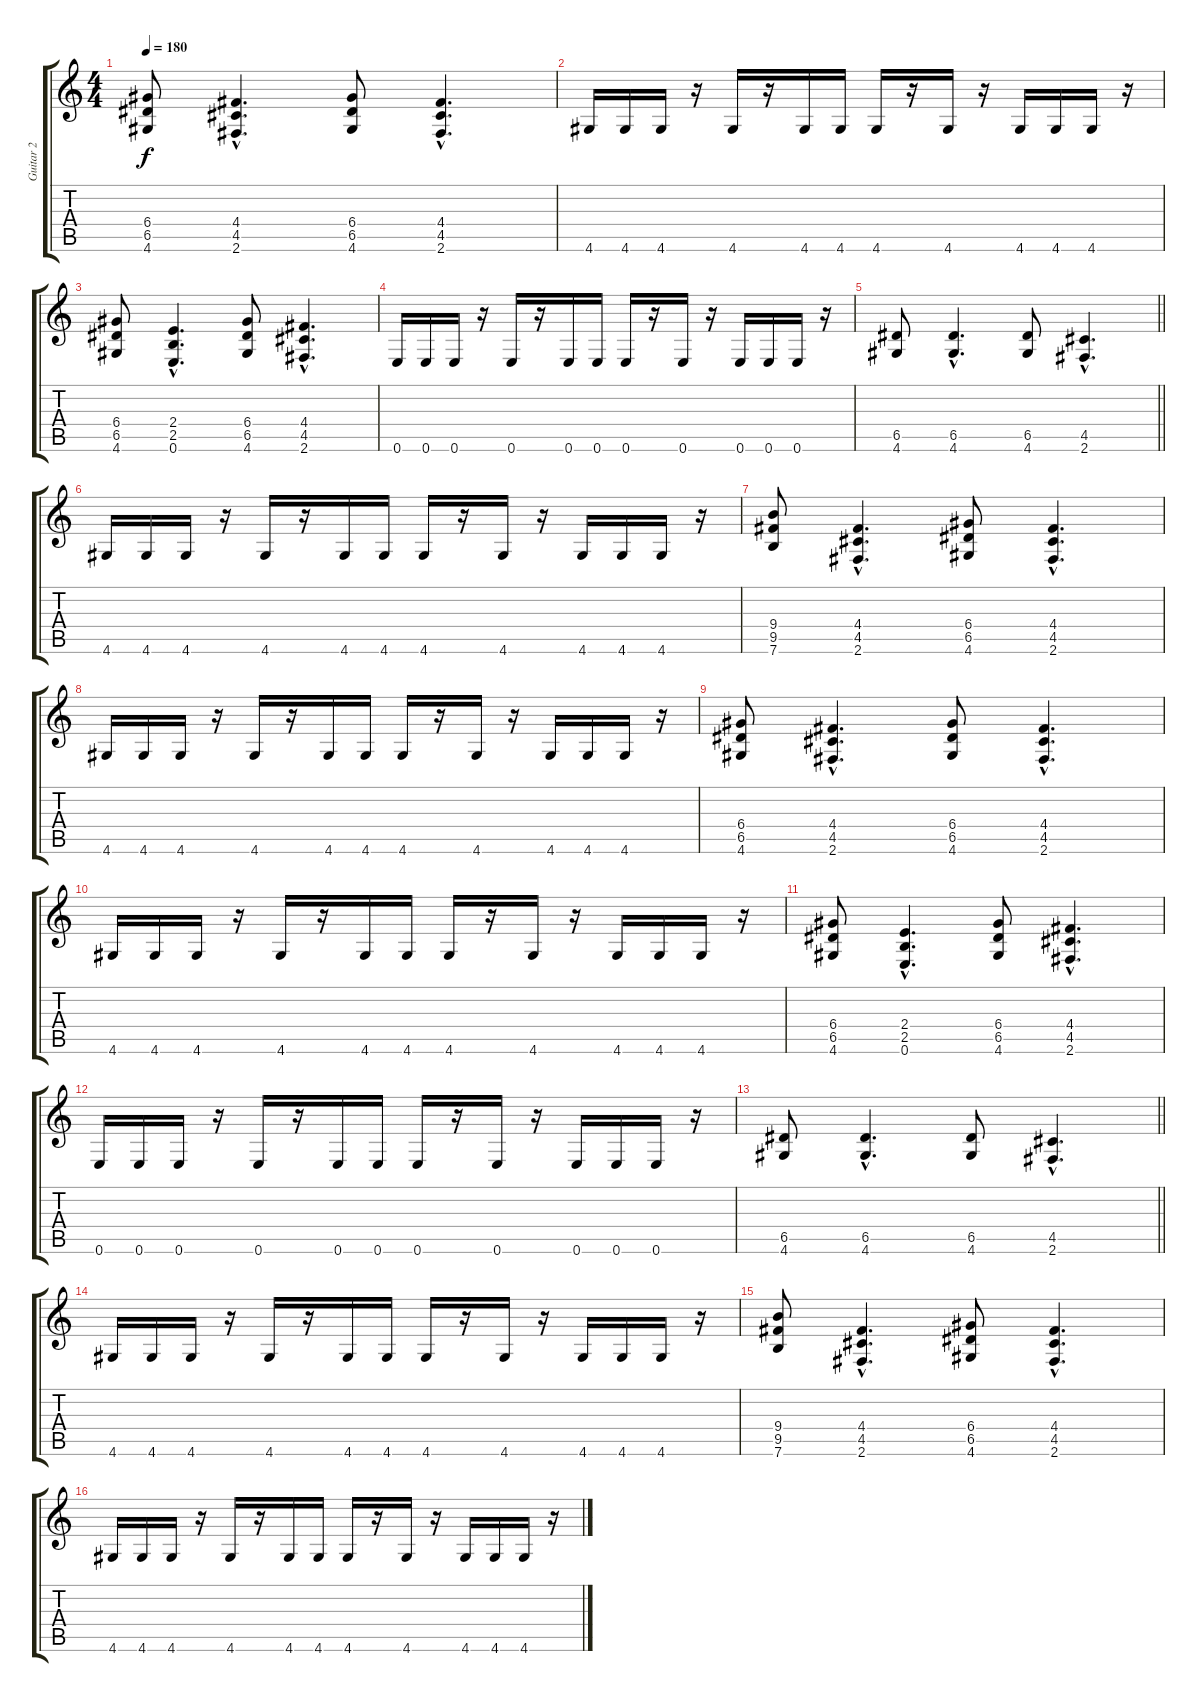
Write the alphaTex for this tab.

\track ("Guitar 2" "Guitar 2") {instrument distortionguitar}
\staff {score tabs}
\tuning (E4 B3 G3 D3 A2 E2) {hide}
\ts (4 4)
\tempo 180
\clef g2
\ks c
(6.4 6.5 4.6).8{dy f} (4.4{hac} 4.5{hac} 2.6{hac}).4{d} (6.4 6.5 4.6).8 (4.4{hac} 4.5{hac} 2.6{hac}).4{d} |
4.6.16 4.6.16 4.6.16 r.16 4.6.16 r.16 4.6.16 4.6.16 4.6.16 r.16 4.6.16 r.16 4.6.16 4.6.16 4.6.16 r.16 |
(6.4 6.5 4.6).8 (2.4{hac} 2.5{hac} 0.6{hac}).4{d} (6.4 6.5 4.6).8 (4.4{hac} 4.5{hac} 2.6{hac}).4{d} |
0.6.16 0.6.16 0.6.16 r.16 0.6.16 r.16 0.6.16 0.6.16 0.6.16 r.16 0.6.16 r.16 0.6.16 0.6.16 0.6.16 r.16 |
\barLineRight lightlight
(6.5 4.6).8 (6.5{hac} 4.6{hac}).4{d} (6.5 4.6).8 (4.5{hac} 2.6{hac}).4{d} |
\section ("" "")
4.6.16 4.6.16 4.6.16 r.16 4.6.16 r.16 4.6.16 4.6.16 4.6.16 r.16 4.6.16 r.16 4.6.16 4.6.16 4.6.16 r.16 |
(9.4 9.5 7.6).8 (4.4{hac} 4.5{hac} 2.6{hac}).4{d} (6.4 6.5 4.6).8 (4.4{hac} 4.5{hac} 2.6{hac}).4{d} |
4.6.16 4.6.16 4.6.16 r.16 4.6.16 r.16 4.6.16 4.6.16 4.6.16 r.16 4.6.16 r.16 4.6.16 4.6.16 4.6.16 r.16 |
(6.4 6.5 4.6).8 (4.4{hac} 4.5{hac} 2.6{hac}).4{d} (6.4 6.5 4.6).8 (4.4{hac} 4.5{hac} 2.6{hac}).4{d} |
4.6.16 4.6.16 4.6.16 r.16 4.6.16 r.16 4.6.16 4.6.16 4.6.16 r.16 4.6.16 r.16 4.6.16 4.6.16 4.6.16 r.16 |
(6.4 6.5 4.6).8 (2.4{hac} 2.5{hac} 0.6{hac}).4{d} (6.4 6.5 4.6).8 (4.4{hac} 4.5{hac} 2.6{hac}).4{d} |
0.6.16 0.6.16 0.6.16 r.16 0.6.16 r.16 0.6.16 0.6.16 0.6.16 r.16 0.6.16 r.16 0.6.16 0.6.16 0.6.16 r.16 |
\barLineRight lightlight
(6.5 4.6).8 (6.5{hac} 4.6{hac}).4{d} (6.5 4.6).8 (4.5{hac} 2.6{hac}).4{d} |
\section ("" "")
4.6.16 4.6.16 4.6.16 r.16 4.6.16 r.16 4.6.16 4.6.16 4.6.16 r.16 4.6.16 r.16 4.6.16 4.6.16 4.6.16 r.16 |
(9.4 9.5 7.6).8 (4.4{hac} 4.5{hac} 2.6{hac}).4{d} (6.4 6.5 4.6).8 (4.4{hac} 4.5{hac} 2.6{hac}).4{d} |
4.6.16 4.6.16 4.6.16 r.16 4.6.16 r.16 4.6.16 4.6.16 4.6.16 r.16 4.6.16 r.16 4.6.16 4.6.16 4.6.16 r.16
